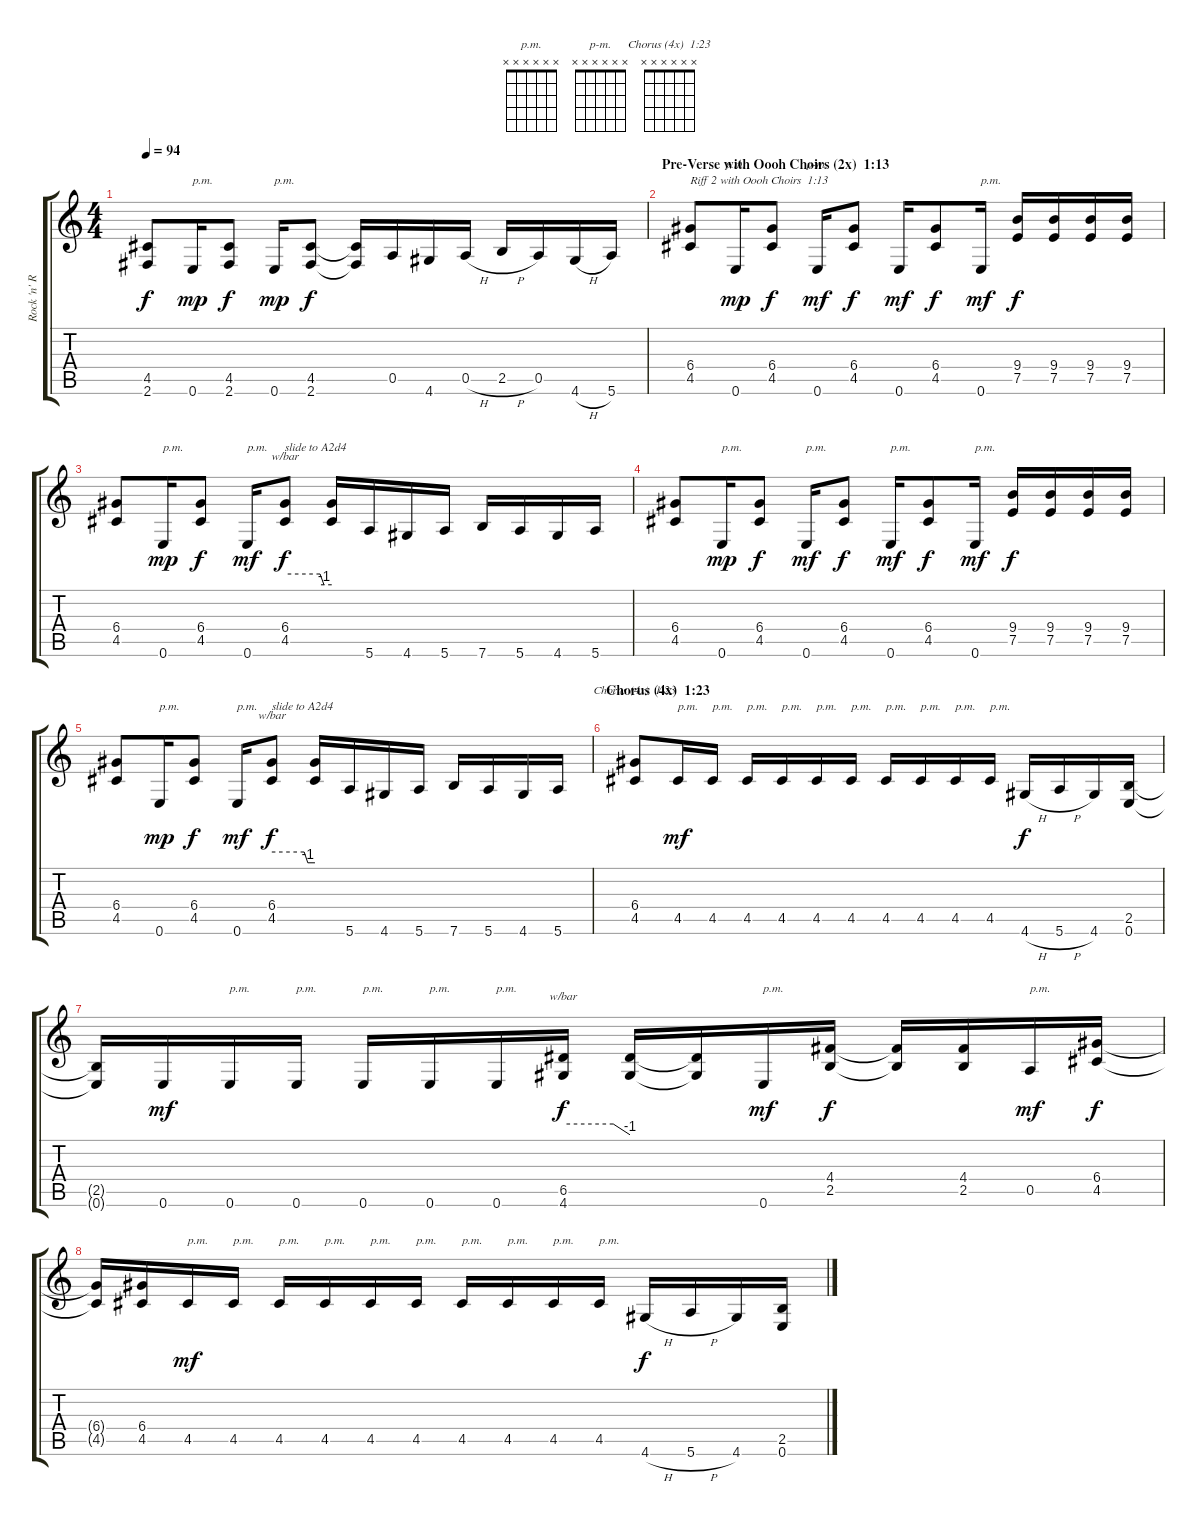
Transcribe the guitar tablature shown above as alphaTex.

\track ("Rock 'n' Rolf (left Guitar)" "Rock 'n' R") {instrument distortionguitar}
\staff {score tabs}
\tuning (E4 B3 G3 D3 A2 E2) {hide}
\chord ("p.m." x x x x x x)
\chord ("p-m." x x x x x x)
\chord ("Chorus (4x)  1:23" x x x x x x)
\ts (4 4)
\tempo 94
\clef g2
\ks c
(4.5 2.6).8{dy f} 0.6.16{txt "p.m." dy mp} (4.5 2.6).8{dy f} 0.6.16{txt "p.m." dy mp} (4.5 2.6).8{dy f} (4.5{t} 2.6{t}).16 0.5.16 4.6.16 0.5{h}.16 2.5{h}.16 0.5.16 4.6{h}.16 5.6.16 |
\section ("" "Pre-Verse with Oooh Choirs (2x)  1:13")
(6.4 4.5).8{txt "Riff 2 with Oooh Choirs  1:13"} 0.6.16{ch "p.m." dy mp} (6.4 4.5).8{dy f} 0.6.16{ch "p-m." dy mf} (6.4 4.5).8{dy f} 0.6.16{dy mf} (6.4 4.5).8{dy f} 0.6.16{txt "p.m." dy mf} (9.4 7.5).16{dy f} (9.4 7.5).16 (9.4 7.5).16 (9.4 7.5).16 |
(6.4 4.5).8 0.6.16{txt "p.m." dy mp} (6.4 4.5).8{dy f} 0.6.16{txt "p.m." dy mf} (6.4 4.5).8{tbe (custom default 0 0 45 0 50 -4 60 -4) txt "slide to A2d4" dy f} (6.4{t} 4.5{t}).16 5.6.16 4.6.16 5.6.16 7.6.16 5.6.16 4.6.16 5.6.16 |
(6.4 4.5).8 0.6.16{txt "p.m." dy mp} (6.4 4.5).8{dy f} 0.6.16{txt "p.m." dy mf} (6.4 4.5).8{dy f} 0.6.16{txt "p.m." dy mf} (6.4 4.5).8{dy f} 0.6.16{txt "p.m." dy mf} (9.4 7.5).16{dy f} (9.4 7.5).16 (9.4 7.5).16 (9.4 7.5).16 |
(6.4 4.5).8 0.6.16{txt "p.m." dy mp} (6.4 4.5).8{dy f} 0.6.16{txt "p.m." dy mf} (6.4 4.5).8{tbe (custom default 0 0 45 0 50 -4 60 -4) txt "slide to A2d4" dy f} (6.4{t} 4.5{t}).16 5.6.16 4.6.16 5.6.16 7.6.16 5.6.16 4.6.16 5.6.16 |
\section ("" "Chorus (4x)  1:23")
(6.4 4.5).8{ch "Chorus (4x)  1:23"} 4.5.16{txt "p.m." dy mf} 4.5.16{txt "p.m."} 4.5.16{txt "p.m."} 4.5.16{txt "p.m."} 4.5.16{txt "p.m."} 4.5.16{txt "p.m."} 4.5.16{txt "p.m."} 4.5.16{txt "p.m."} 4.5.16{txt "p.m."} 4.5.16{txt "p.m."} 4.6{h}.16{dy f} 5.6{h}.16 4.6.16 (2.5 0.6).16 |
(2.5{t} 0.6{t}).16 0.6.16{dy mf} 0.6.16{txt "p.m."} 0.6.16{txt "p.m."} 0.6.16{txt "p.m."} 0.6.16{txt "p.m."} 0.6.16{txt "p.m."} (6.5 4.6).16{tbe (custom default 0 0 45 0 60 -4) dy f} (6.5{t} 4.6{t}).16 (6.5{t} 4.6{t}).16 0.6.16{txt "p.m." dy mf} (4.4 2.5).16{dy f} (4.4{t} 2.5{t}).16 (4.4 2.5).16 0.5.16{txt "p.m." dy mf} (6.4 4.5).16{dy f} |
(6.4{t} 4.5{t}).16 (6.4 4.5).16 4.5.16{txt "p.m." dy mf} 4.5.16{txt "p.m."} 4.5.16{txt "p.m."} 4.5.16{txt "p.m."} 4.5.16{txt "p.m."} 4.5.16{txt "p.m."} 4.5.16{txt "p.m."} 4.5.16{txt "p.m."} 4.5.16{txt "p.m."} 4.5.16{txt "p.m."} 4.6{h}.16{dy f} 5.6{h}.16 4.6.16 (2.5 0.6).16
